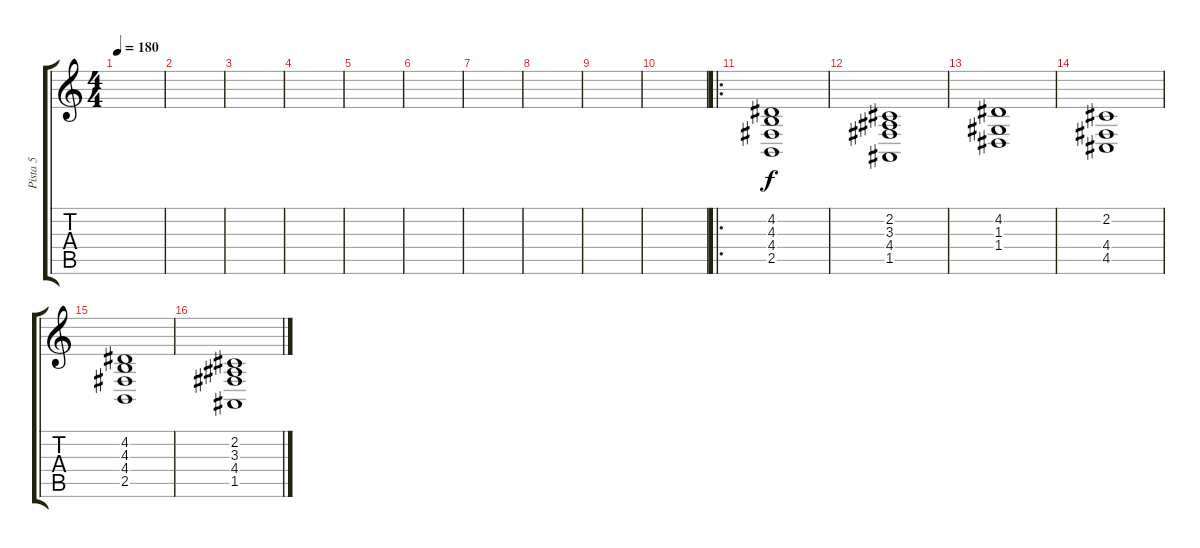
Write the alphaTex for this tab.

\track ("Pista 5" "Pista 5") {instrument stringensemble1}
\staff {score tabs}
\tuning (E4 B3 G3 D3 A2 E2) {hide}
\ts (4 4)
\tempo 180
\clef g2
\ks c
|
|
|
|
|
|
|
|
|
|
\ro
(4.2 4.3 4.4 2.5).1{dy f volume 10 balance 8 instrument choiraahs} |
(2.2 3.3 4.4 1.5).1 |
(4.2 1.3 1.4).1 |
(2.2 4.4 4.5).1 |
(4.2 4.3 4.4 2.5).1 |
(2.2 3.3 4.4 1.5).1
